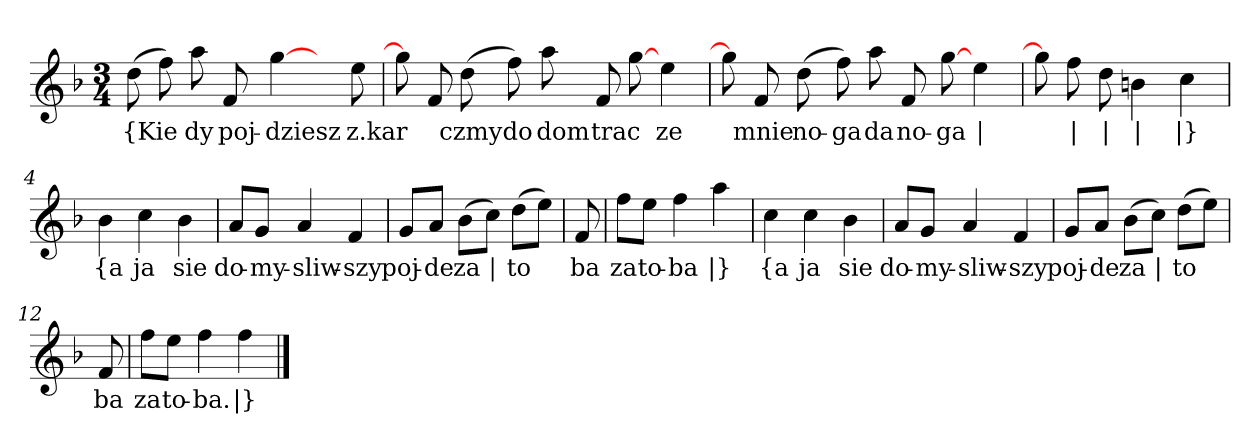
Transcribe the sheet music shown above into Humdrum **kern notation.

**kern	**text
*part1	*part1
*staff1	*staff1
*clefG2	*
*k[b-]	*
*F:	*
*M3/4	*
=	=
(8dd	{Kie
8ff)	--
8aa	-dy
8f	poj-
[4gg	-dziesz
8ryy	.
8ee	z.kar
=1	=1
8gg]	.
8f	--
(8dd	-czmy
8ff)	do
8aa	dom
8f	trac
[8gg	--
4ee	-ze
=2	=2
8gg]	.
8f	mnie
(8dd	no-
8ff)	-ga
8aa	da
8f	no-
[8gg	-ga
4ee	|
=3	=3
8gg]	.
8ff	|
8dd	|
4bn	|
4cc	|}
=4y	=4y
4b-	{a
4cc	ja
4b-	sie
=5	=5
8a/L	do-
8g/J	-my-
4a	-sliw-
4f	-szy
=6	=6
8g/L	poj-
8a/J	-de
(8b-\L	za
8cc\J)	|
(8dd\L	to
8ee\J)	--
=7y	=7y
8f	-ba
=8	=8
8ff\L	za
8ee\J	to-
4ff	-ba
4aa	|}
=9y	=9y
4cc	{a
4cc	ja
4b-	sie
=10	=10
8a/L	do-
8g/J	-my-
4a	-sliw-
4f	-szy
=11	=11
8g/L	poj-
8a/J	-de
(8b-\L	za
8cc\J)	|
(8dd\L	to
8ee\J)	--
=12y	=12y
8f	-ba
=13	=13
8ff\L	za
8ee\J	to-
4ff	-ba.
4ff	|}
==	==
*-	*-
